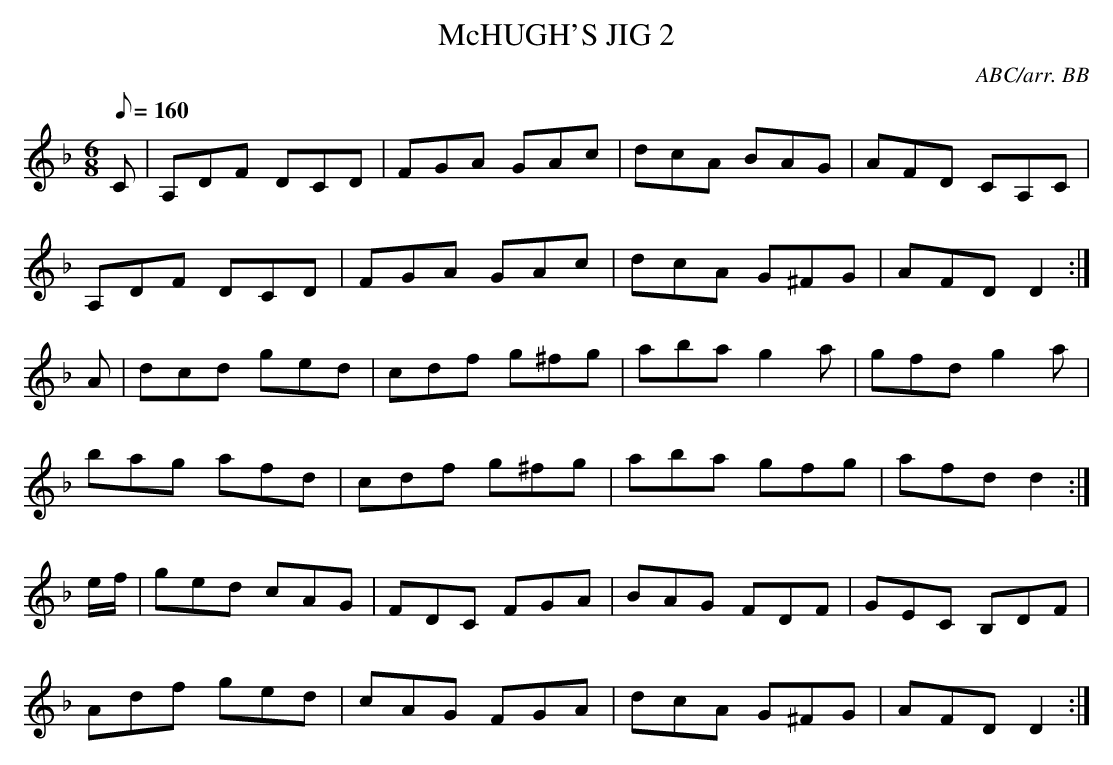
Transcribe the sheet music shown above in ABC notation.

X:1
T:McHUGH'S JIG 2
C:ABC/arr. BB
L:1/8
M:6/8
Q:160
K:Dm
C|A,DF DCD|FGA GAc|dcA BAG|AFD CA,C|
A,DF DCD|FGA GAc|dcA G^FG|AFD D2 :|
A|dcd ged|cdf g^fg|aba g2a|gfd g2a|
bag afd|cdf g^fg|aba gfg|afd d2 :|
e/f/|ged cAG|FDC FGA|BAG FDF|GEC B,DF|
Adf ged|cAG FGA|dcA G^FG|AFD D2 :|
